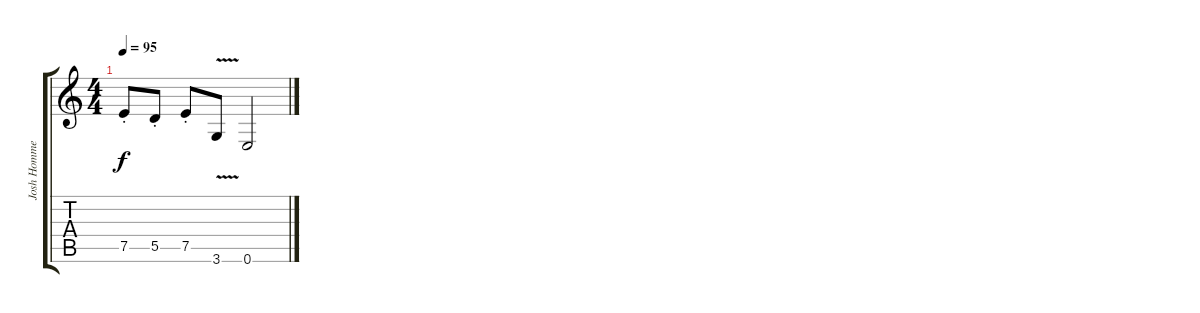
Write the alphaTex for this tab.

\track ("Josh Homme" "Josh Homme") {instrument overdrivenguitar}
\staff {score tabs}
\tuning (E4 B3 G3 D3 A2 E2) {hide}
\ts (4 4)
\tempo 95
\clef g2
\ks c
7.5{st}.8{dy f} 5.5{st}.8 7.5{st}.8 3.6{v}.8 0.6.2
